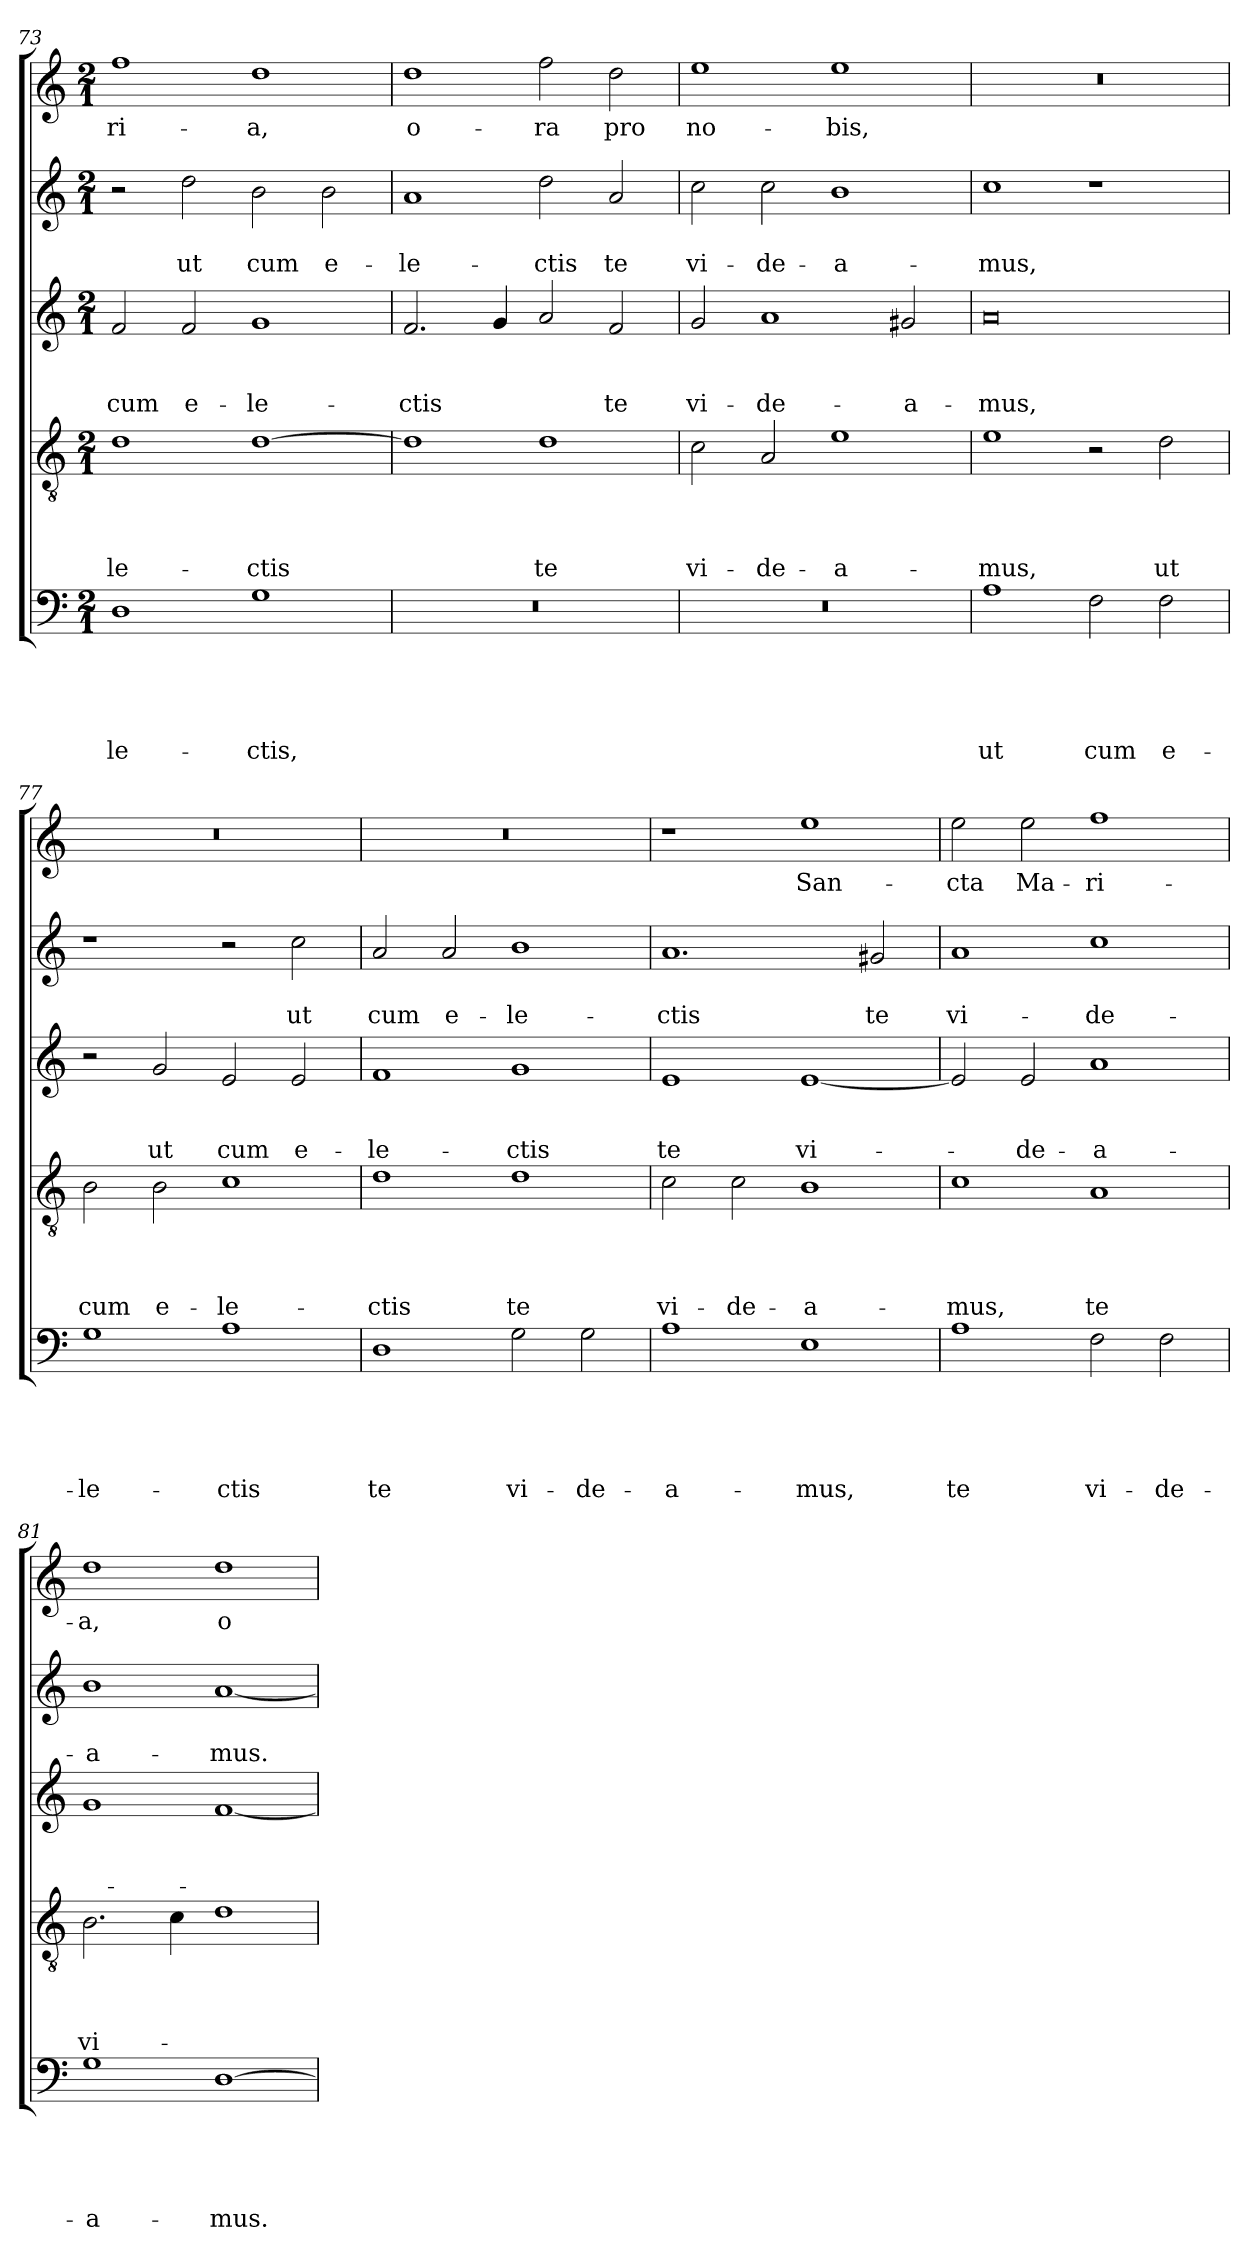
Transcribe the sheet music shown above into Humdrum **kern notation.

**kern	**text	**text	**text	**text	**text	**kern	**text	**text	**text	**text	**kern	**text	**text	**text	**kern	**text	**text	**kern	**text
*part5	*part5	*part5	*part5	*part5	*part5	*part4	*part4	*part4	*part4	*part4	*part3	*part3	*part3	*part3	*part2	*part2	*part2	*part1	*part1
*staff5	*staff5	*staff5	*staff5	*staff5	*staff5	*staff4	*staff4	*staff4	*staff4	*staff4	*staff3	*staff3	*staff3	*staff3	*staff2	*staff2	*staff2	*staff1	*staff1
*clefF4	*	*	*	*	*	*clefGv2	*	*	*	*	*clefG2	*	*	*	*clefG2	*	*	*clefG2	*
*k[]	*	*	*	*	*	*k[]	*	*	*	*	*k[]	*	*	*	*k[]	*	*	*k[]	*
*C:	*	*	*	*	*	*C:	*	*	*	*	*C:	*	*	*	*C:	*	*	*C:	*
*M2/1	*	*	*	*	*	*M2/1	*	*	*	*	*M2/1	*	*	*	*M2/1	*	*	*M2/1	*
=73	=73	=73	=73	=73	=73	=73	=73	=73	=73	=73	=73	=73	=73	=73	=73	=73	=73	=73	=73
!	!	!	!	!	!LO:LY:b	!	!	!	!	!LO:LY:b	!	!	!	!LO:LY:b	!	!	!	!	!LO:LY:b
1D	.	.	.	.	-le-	1d	.	.	.	-le-	2f/	.	.	cum	2r	.	.	1ff	-ri-
!	!	!	!	!	!	!	!	!	!	!	!	!	!	!LO:LY:b	!	!	!LO:LY:b	!	!
.	.	.	.	.	.	.	.	.	.	.	2f/	.	.	e-	2dd\	.	ut	.	.
!	!	!	!	!	!LO:LY:b	!	!	!	!	!LO:LY:b	!	!	!	!LO:LY:b	!	!	!LO:LY:b	!	!LO:LY:b
1G	.	.	.	.	-ctis,	[1d	.	.	.	-ctis	1g	.	.	-le-	2b\	.	cum	1dd	-a,
!	!	!	!	!	!	!	!	!	!	!	!	!	!	!	!	!	!LO:LY:b	!	!
.	.	.	.	.	.	.	.	.	.	.	.	.	.	.	2b\	.	e-	.	.
=74	=74	=74	=74	=74	=74	=74	=74	=74	=74	=74	=74	=74	=74	=74	=74	=74	=74	=74	=74
!	!	!	!	!	!	!	!	!	!	!	!	!	!	!LO:LY:b	!	!	!LO:LY:b	!	!LO:LY:b
0r	.	.	.	.	.	1d]	.	.	.	.	2.f/	.	.	-ctis	1a	.	-le-	1dd	o-
.	.	.	.	.	.	.	.	.	.	.	4g/	.	.	.	.	.	.	.	.
!	!	!	!	!	!	!	!	!	!	!LO:LY:b	!	!	!	!	!	!	!LO:LY:b	!	!LO:LY:b
.	.	.	.	.	.	1d	.	.	.	te	2a/	.	.	.	2dd\	.	-ctis	2ff\	-ra
!	!	!	!	!	!	!	!	!	!	!	!	!	!	!LO:LY:b	!	!	!LO:LY:b	!	!LO:LY:b
.	.	.	.	.	.	.	.	.	.	.	2f/	.	.	te	2a/	.	te	2dd\	pro
=75	=75	=75	=75	=75	=75	=75	=75	=75	=75	=75	=75	=75	=75	=75	=75	=75	=75	=75	=75
!	!	!	!	!	!	!	!	!	!	!LO:LY:b	!	!	!	!LO:LY:b	!	!	!LO:LY:b	!	!LO:LY:b
0r	.	.	.	.	.	2c\	.	.	.	vi-	2g/	.	.	vi-	2cc\	.	vi-	1ee	no-
!	!	!	!	!	!	!	!	!	!	!LO:LY:b	!	!	!	!LO:LY:b	!	!	!LO:LY:b	!	!
.	.	.	.	.	.	2A/	.	.	.	-de-	1a	.	.	-de-	2cc\	.	-de-	.	.
!	!	!	!	!	!	!	!	!	!	!LO:LY:b	!	!	!	!	!	!	!LO:LY:b	!	!LO:LY:b
.	.	.	.	.	.	1e	.	.	.	-a-	.	.	.	.	1b	.	-a-	1ee	-bis,
!	!	!	!	!	!	!	!	!	!	!	!	!	!	!LO:LY:b	!	!	!	!	!
.	.	.	.	.	.	.	.	.	.	.	2g#X/	.	.	-a-	.	.	.	.	.
=76	=76	=76	=76	=76	=76	=76	=76	=76	=76	=76	=76	=76	=76	=76	=76	=76	=76	=76	=76
!	!	!	!	!	!LO:LY:b	!	!	!	!	!LO:LY:b	!	!	!	!LO:LY:b	!	!	!LO:LY:b	!	!
1A	.	.	.	.	ut	1e	.	.	.	-mus,	0a	.	.	-mus,	1cc	.	-mus,	0r	.
!	!	!	!	!	!LO:LY:b	!	!	!	!	!	!	!	!	!	!	!	!	!	!
2F\	.	.	.	.	cum	2r	.	.	.	.	.	.	.	.	1r	.	.	.	.
!	!	!	!	!	!LO:LY:b	!	!	!	!	!LO:LY:b	!	!	!	!	!	!	!	!	!
2F\	.	.	.	.	e-	2d\	.	.	.	ut	.	.	.	.	.	.	.	.	.
!!LO:LB:g=z
=77	=77	=77	=77	=77	=77	=77	=77	=77	=77	=77	=77	=77	=77	=77	=77	=77	=77	=77	=77
!	!	!	!	!	!LO:LY:b	!	!	!	!	!LO:LY:b	!	!	!	!	!	!	!	!	!
1G	.	.	.	.	-le-	2B\	.	.	.	cum	2r	.	.	.	1r	.	.	0r	.
!	!	!	!	!	!	!	!	!	!	!LO:LY:b	!	!	!	!LO:LY:b	!	!	!	!	!
.	.	.	.	.	.	2B\	.	.	.	e-	2g/	.	.	ut	.	.	.	.	.
!	!	!	!	!	!LO:LY:b	!	!	!	!	!LO:LY:b	!	!	!	!LO:LY:b	!	!	!	!	!
1A	.	.	.	.	-ctis	1c	.	.	.	-le-	2e/	.	.	cum	2r	.	.	.	.
!	!	!	!	!	!	!	!	!	!	!	!	!	!	!LO:LY:b	!	!	!LO:LY:b	!	!
.	.	.	.	.	.	.	.	.	.	.	2e/	.	.	e-	2cc\	.	ut	.	.
=78	=78	=78	=78	=78	=78	=78	=78	=78	=78	=78	=78	=78	=78	=78	=78	=78	=78	=78	=78
!	!	!	!	!	!LO:LY:b	!	!	!	!	!LO:LY:b	!	!	!	!LO:LY:b	!	!	!LO:LY:b	!	!
1D	.	.	.	.	te	1d	.	.	.	-ctis	1f	.	.	-le-	2a/	.	cum	0r	.
!	!	!	!	!	!	!	!	!	!	!	!	!	!	!	!	!	!LO:LY:b	!	!
.	.	.	.	.	.	.	.	.	.	.	.	.	.	.	2a/	.	e-	.	.
!	!	!	!	!	!LO:LY:b	!	!	!	!	!LO:LY:b	!	!	!	!LO:LY:b	!	!	!LO:LY:b	!	!
2G\	.	.	.	.	vi-	1d	.	.	.	te	1g	.	.	-ctis	1b	.	-le-	.	.
!	!	!	!	!	!LO:LY:b	!	!	!	!	!	!	!	!	!	!	!	!	!	!
2G\	.	.	.	.	-de-	.	.	.	.	.	.	.	.	.	.	.	.	.	.
=79	=79	=79	=79	=79	=79	=79	=79	=79	=79	=79	=79	=79	=79	=79	=79	=79	=79	=79	=79
!	!	!	!	!	!LO:LY:b	!	!	!	!	!LO:LY:b	!	!	!	!LO:LY:b	!	!	!LO:LY:b	!	!
1A	.	.	.	.	-a-	2c\	.	.	.	vi-	1e	.	.	te	1.a	.	-ctis	1r	.
!	!	!	!	!	!	!	!	!	!	!LO:LY:b	!	!	!	!	!	!	!	!	!
.	.	.	.	.	.	2c\	.	.	.	-de-	.	.	.	.	.	.	.	.	.
!	!	!	!	!	!LO:LY:b	!	!	!	!	!LO:LY:b	!	!	!	!LO:LY:b	!	!	!	!	!LO:LY:b
1E	.	.	.	.	-mus,	1B	.	.	.	-a-	[1e	.	.	vi-	.	.	.	1ee	San-
!	!	!	!	!	!	!	!	!	!	!	!	!	!	!	!	!	!LO:LY:b	!	!
.	.	.	.	.	.	.	.	.	.	.	.	.	.	.	2g#X/	.	te	.	.
=80	=80	=80	=80	=80	=80	=80	=80	=80	=80	=80	=80	=80	=80	=80	=80	=80	=80	=80	=80
!	!	!	!	!	!LO:LY:b	!	!	!	!	!LO:LY:b	!	!	!	!	!	!	!LO:LY:b	!	!LO:LY:b
1A	.	.	.	.	te	1c	.	.	.	-mus,	2e/]	.	.	.	1a	.	vi-	2ee\	-cta
!	!	!	!	!	!	!	!	!	!	!	!	!	!	!LO:LY:b	!	!	!	!	!LO:LY:b
.	.	.	.	.	.	.	.	.	.	.	2e/	.	.	-de-	.	.	.	2ee\	Ma-
!	!	!	!	!	!LO:LY:b	!	!	!	!	!LO:LY:b	!	!	!	!LO:LY:b	!	!	!LO:LY:b	!	!LO:LY:b
2F\	.	.	.	.	vi-	1A	.	.	.	te	1a	.	.	-a-	1cc	.	-de-	1ff	-ri-
!	!	!	!	!	!LO:LY:b	!	!	!	!	!	!	!	!	!	!	!	!	!	!
2F\	.	.	.	.	-de-	.	.	.	.	.	.	.	.	.	.	.	.	.	.
=81	=81	=81	=81	=81	=81	=81	=81	=81	=81	=81	=81	=81	=81	=81	=81	=81	=81	=81	=81
!	!	!	!	!	!LO:LY:b	!	!	!	!	!LO:LY:b	!	!	!	!	!	!	!LO:LY:b	!	!LO:LY:b
1G	.	.	.	.	-a-	2.B\	.	.	.	vi-	1g	.	.	.	1b	.	-a-	1dd	-a,
.	.	.	.	.	.	4c\	.	.	.	.	.	.	.	.	.	.	.	.	.
!	!	!	!	!	!LO:LY:b	!	!	!	!	!	!	!	!	!	!	!	!LO:LY:b	!	!LO:LY:b
[1D	.	.	.	.	-mus.	1d	.	.	.	.	[1f	.	.	.	[1a	.	-mus.	1dd	o-
=	=	=	=	=	=	=	=	=	=	=	=	=	=	=	=	=	=	=	=
*-	*-	*-	*-	*-	*-	*-	*-	*-	*-	*-	*-	*-	*-	*-	*-	*-	*-	*-	*-
